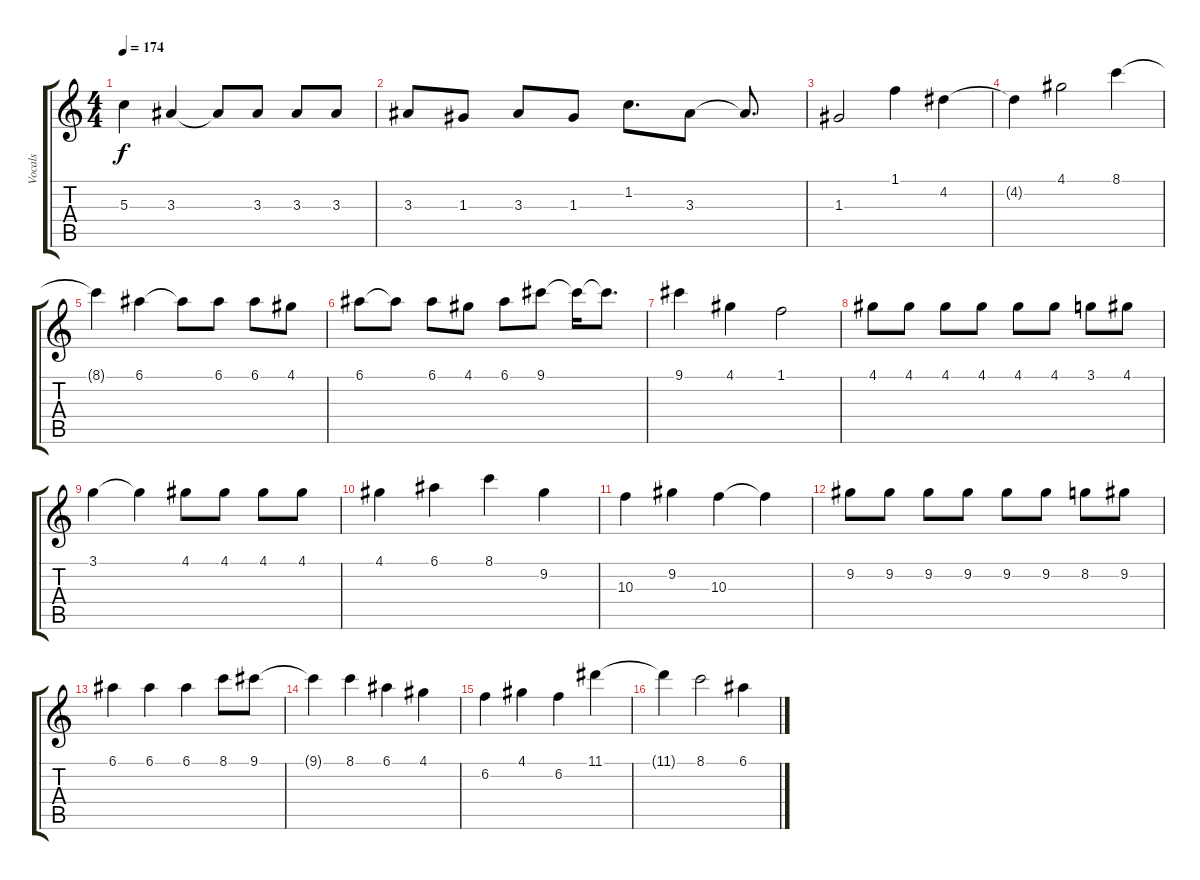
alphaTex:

\track ("Vocals" "Vocals") {instrument distortionguitar}
\staff {score tabs}
\tuning (E4 B3 G3 D3 A2 E2) {hide}
\ts (4 4)
\tempo 174
\clef g2
\ks c
5.3{t}.4{dy f} 3.3.4 3.3{t}.8 3.3.8 3.3.8 3.3.8 |
3.3.8 1.3.8 3.3.8 1.3.8 1.2.8{d} 3.3.8 3.3{t}.8{d} |
1.3.2 1.1.4 4.2.4 |
4.2{t}.4 4.1.2 8.1.4 |
8.1{t}.4 6.1.4 6.1{t}.8 6.1.8 6.1.8 4.1.8 |
6.1.8 6.1{t}.8 6.1.8 4.1.8 6.1.8 9.1.8 9.1{t}.16 9.1{t}.8{d} |
9.1.4 4.1.4 1.1.2 |
4.1.8 4.1.8 4.1.8 4.1.8 4.1.8 4.1.8 3.1.8 4.1.8 |
3.1.4 3.1{t}.4 4.1.8 4.1.8 4.1.8 4.1.8 |
4.1.4 6.1.4 8.1.4 9.2.4 |
10.3.4 9.2.4 10.3.4 10.3{t}.4 |
9.2.8 9.2.8 9.2.8 9.2.8 9.2.8 9.2.8 8.2.8 9.2.8 |
6.1.4 6.1.4 6.1.4 8.1.8 9.1.8 |
9.1{t}.4 8.1.4 6.1.4 4.1.4 |
6.2.4 4.1.4 6.2.4 11.1.4 |
11.1{t}.4 8.1.2 6.1.4
